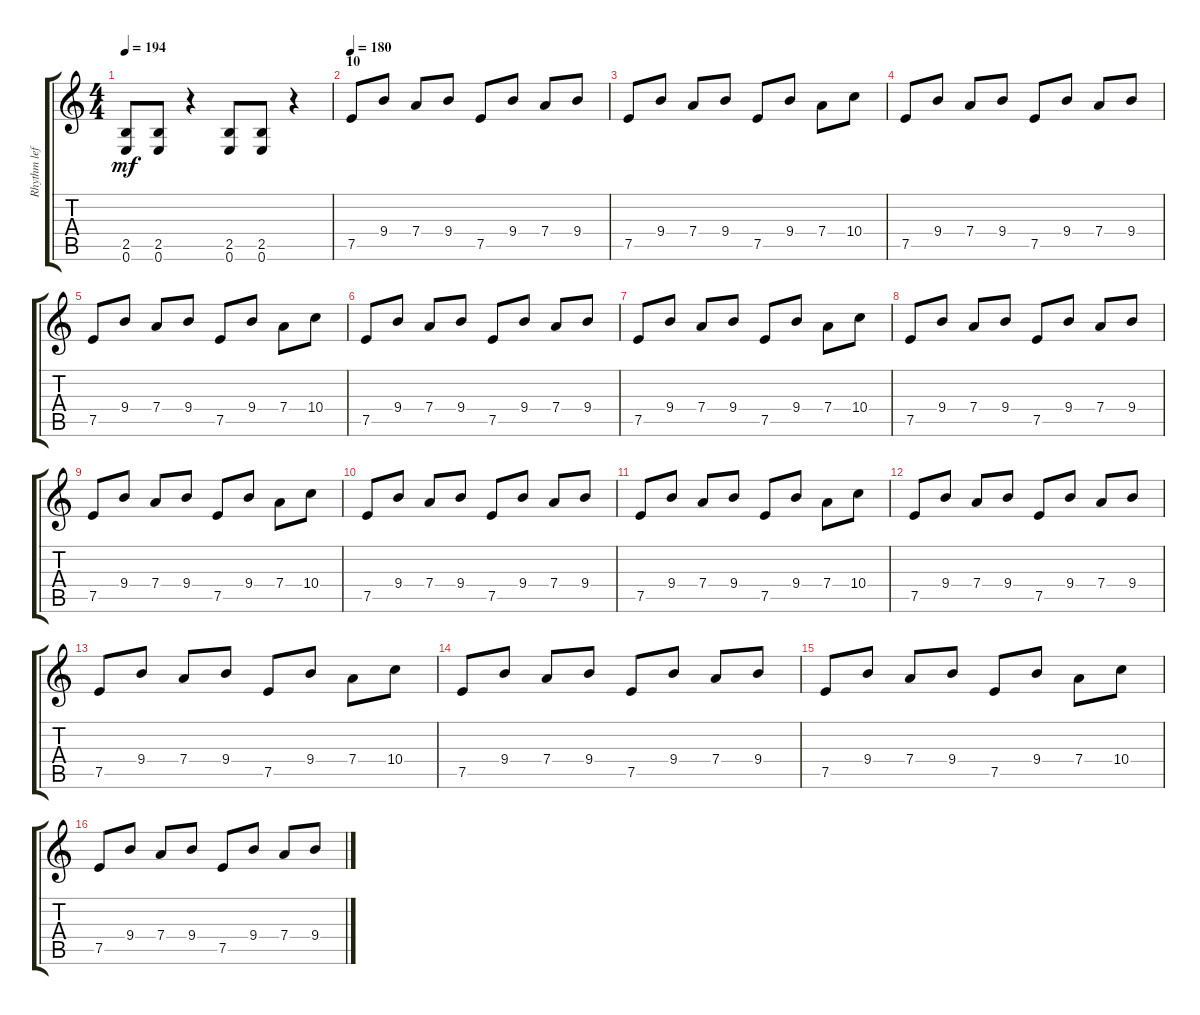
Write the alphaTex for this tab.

\track ("Rhythm left" "Rhythm lef") {instrument distortionguitar}
\staff {score tabs}
\tuning (E4 B3 G3 D3 A2 E2) {hide}
\ts (4 4)
\tempo 194
\clef g2
\ks c
(2.5 0.6).8{dy mf} (2.5 0.6).8 r.4 (2.5 0.6).8 (2.5 0.6).8 r.4 |
\section ("" "10")
\tempo 180
7.5.8 9.4.8 7.4.8 9.4.8 7.5.8 9.4.8 7.4.8 9.4.8 |
7.5.8 9.4.8 7.4.8 9.4.8 7.5.8 9.4.8 7.4.8 10.4.8 |
7.5.8 9.4.8 7.4.8 9.4.8 7.5.8 9.4.8 7.4.8 9.4.8 |
7.5.8 9.4.8 7.4.8 9.4.8 7.5.8 9.4.8 7.4.8 10.4.8 |
7.5.8 9.4.8 7.4.8 9.4.8 7.5.8 9.4.8 7.4.8 9.4.8 |
7.5.8 9.4.8 7.4.8 9.4.8 7.5.8 9.4.8 7.4.8 10.4.8 |
7.5.8 9.4.8 7.4.8 9.4.8 7.5.8 9.4.8 7.4.8 9.4.8 |
7.5.8 9.4.8 7.4.8 9.4.8 7.5.8 9.4.8 7.4.8 10.4.8 |
7.5.8 9.4.8 7.4.8 9.4.8 7.5.8 9.4.8 7.4.8 9.4.8 |
7.5.8 9.4.8 7.4.8 9.4.8 7.5.8 9.4.8 7.4.8 10.4.8 |
7.5.8 9.4.8 7.4.8 9.4.8 7.5.8 9.4.8 7.4.8 9.4.8 |
7.5.8 9.4.8 7.4.8 9.4.8 7.5.8 9.4.8 7.4.8 10.4.8 |
7.5.8 9.4.8 7.4.8 9.4.8 7.5.8 9.4.8 7.4.8 9.4.8 |
7.5.8 9.4.8 7.4.8 9.4.8 7.5.8 9.4.8 7.4.8 10.4.8 |
7.5.8 9.4.8 7.4.8 9.4.8 7.5.8 9.4.8 7.4.8 9.4.8
